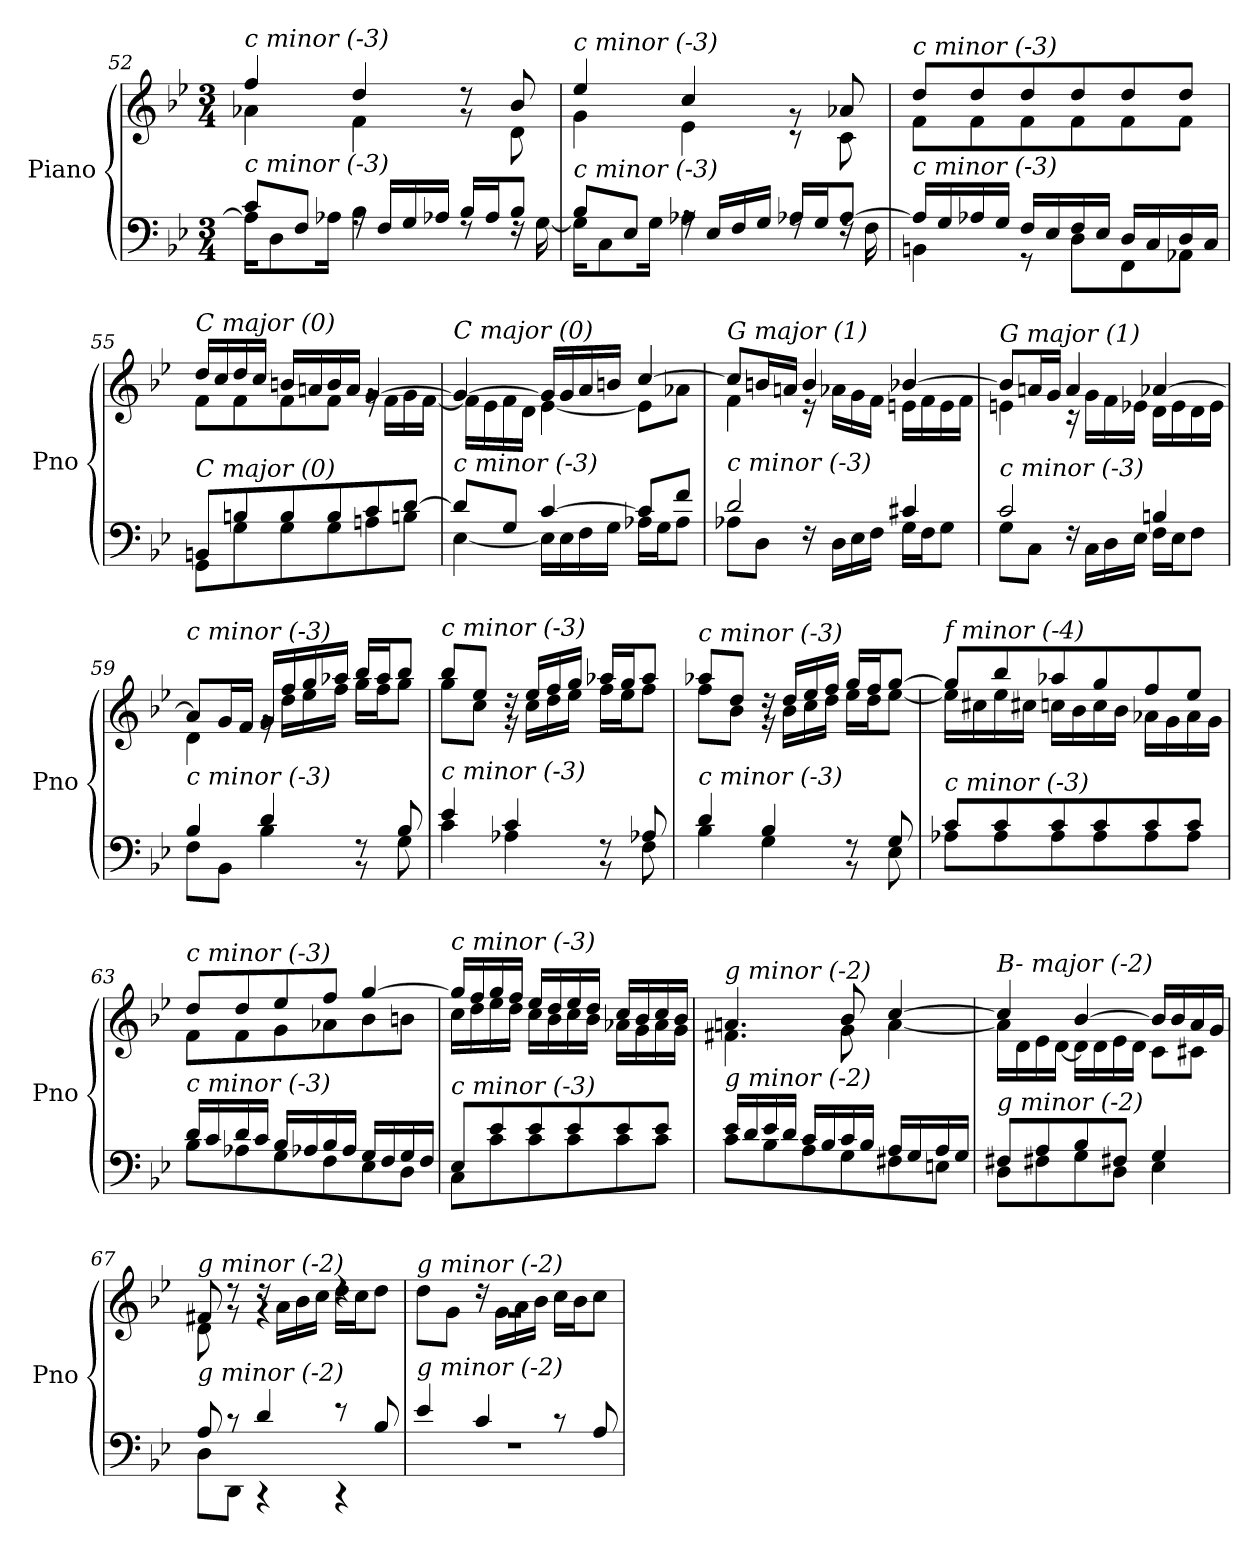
**kern	**kern
*part1	*part1
*staff2	*staff1
*I"Piano	*
*I'Pno	*
*clefF4	*clefG2
*k[b-e-]	*k[b-e-]
*M3/4	*M3/4
=52	=52
*^	*^
!	!	!LO:TX:i:t=c minor (-3)	!
!LO:TX:i:t=c minor (-3)	!	!	!
8c/L	16A-\KL]	4ff/	4a-X\
.	8D\	.	.
8F/J	.	.	.
.	16A-X\Jk	.	.
16rA	4B-\	4dd/	4f\
16F/LL	.	.	.
16G/	.	.	.
16A-X/JJ	.	.	.
16B-/LL	8rF	8rg	8rdd
16A-/J	.	.	.
8B-/J	16rF	8b-/	8d\
.	[16G\	.	.
=53	=53	=53	=53
!	!	!LO:TX:i:t=c minor (-3)	!
!LO:TX:i:t=c minor (-3)	!	!	!
8B-/L	16G\KL]	4ee-/	4g\
.	8C\	.	.
8E-/J	.	.	.
.	16G\Jk	.	.
16rA	4A-X\	4cc/	4e-\
16E-/LL	.	.	.
16F/	.	.	.
16G/JJ	.	.	.
16A-X/LL	8rF	8rg	8r
16G/J	.	.	.
[8A-/J	16rF	8a-X/	8c\
.	16F\	.	.
=54	=54	=54	=54
!	!	!LO:TX:i:t=c minor (-3)	!
!LO:TX:i:t=c minor (-3)	!	!	!
16A-/LL]	4BBn\	8dd/L	8f\L
16G/	.	.	.
16A-X/	.	8dd/	8f\
16G/JJ	.	.	.
16F/LL	8r	8dd/	8f\
16E-/	.	.	.
16F/	8D\L	8dd/	8f\
16E-/JJ	.	.	.
16D/LL	8FF\	8dd/	8f\
16C/	.	.	.
16D/	8AA-X\J	8dd/J	8f\J
16C/JJ	.	.	.
!!LO:LB:g=z	!!
=55	=55	=55	=55
!	!	!LO:TX:i:t=C major (0)	!
!LO:TX:i:t=C major (0)	!	!	!
8BBn/L	8GG\L	16dd/LL	8f\L
.	.	16cc/	.
8Bn/	8G\	16dd/	8f\
.	.	16cc/JJ	.
8B/	8G\	16bn/LL	8f\
.	.	16an/	.
8B/	8G\	16b/	8f\J
.	.	16a/JJ	.
8c/	8An\	[4g/	16rg
.	.	.	16f\LL
[8d/J	8Bn\J	.	16g\
.	.	.	[16f\JJ
=56	=56	=56	=56
!	!	!LO:TX:i:t=C major (0)	!
!LO:TX:i:t=c minor (-3)	!	!	!
8d/L]	[4E-\	4g/_	16f\LL]
.	.	.	16e-\
8G/J	.	.	16f\
.	.	.	16d\JJ
[4c/	16E-\LL]	16g/LL]	[4e-\
.	16E-\	16g/	.
.	16F\	16a/	.
.	16G\JJ	16bn/JJ	.
8c/L]	16A-X\LL	[4cc/	8e-\L]
.	16G\J	.	.
8f/J	8A-\J	.	8a-X\J
=57	=57	=57	=57
!	!	!LO:TX:i:t=G major (1)	!
!LO:TX:i:t=c minor (-3)	!	!	!
2d/	8A-X\L	8cc/L]	4f\
.	8D\J	16bn/L	.
.	.	16an/JJ	.
.	16rF	4b/	16r
.	16D\LL	.	16a-X\LL
.	16E-\	.	16g\
.	16F\JJ	.	16f\JJ
4c#Xi/	16G\LL	[4b-X/	16en\LL
.	16F\J	.	16f\
.	8G\J	.	16e\
.	.	.	16f\JJ
!!LO:PB:g=z	!!
=58	=58	=58	=58
!	!	!LO:TX:i:t=G major (1)	!
!LO:TX:i:t=c minor (-3)	!	!	!
2c/	8G\L	8b-/L]	4en\
.	8C\J	16an/L	.
.	.	16g/JJ	.
.	16rF	4a/	16r
.	16C\LL	.	16g\LL
.	16D\	.	16f\
.	16E-\JJ	.	16e-X\JJ
4Bni/	16F\LL	[4a-X/	16d\LL
.	16E-\J	.	16e-\
.	8F\J	.	16d\
.	.	.	16e-\JJ
=59	=59	=59	=59
!	!	!LO:TX:i:t=c minor (-3)	!
!LO:TX:i:t=c minor (-3)	!	!	!
4B-/	8F\L	8a-/L]	4d\
.	8BB-\J	16g/L	.
.	.	16f/JJ	.
4d/	4B-\	16g/LL	16rg
.	.	16ff/	16dd\LL
.	.	16gg/	16ee-\
.	.	16aa-X/JJ	16ff\JJ
8rBB	8rF	16bb-/LL	16gg\LL
.	.	16aa-/J	16ff\J
8B-/	8G\	8bb-/J	8gg\J
=60	=60	=60	=60
!	!	!LO:TX:i:t=c minor (-3)	!
!LO:TX:i:t=c minor (-3)	!	!	!
4e-/	4c\	8bb-/L	8gg\L
.	.	8ee-/J	8cc\J
4c/	4A-X\	16rg	16rdd
.	.	16ee-/LL	16cc\LL
.	.	16ff/	16dd\
.	.	16gg/JJ	16ee-\JJ
8rBB	8rF	16aa-X/LL	16ff\LL
.	.	16gg/J	16ee-\J
8A-X/	8F\	8aa-/J	8ff\J
!!LO:LB:g=z	!!
=61	=61	=61	=61
!	!	!LO:TX:i:t=c minor (-3)	!
!LO:TX:i:t=c minor (-3)	!	!	!
4d/	4B-\	8aa-X/L	8ff\L
.	.	8dd/J	8b-\J
4B-/	4G\	16rg	16rdd
.	.	16dd/LL	16b-\LL
.	.	16ee-/	16cc\
.	.	16ff/JJ	16dd\JJ
8rBB	8rF	16gg/LL	16ee-\LL
.	.	16ff/J	16dd\J
8G/	8E-\	[8gg/J	[8ee-\J
=62	=62	=62	=62
!	!	!LO:TX:i:t=f minor (-4)	!
!LO:TX:i:t=c minor (-3)	!	!	!
8c/L	8A-X\L	8gg/L]	16ee-\LL]
.	.	.	16cc#Xi\
8c/	8A-\	8bb-/	16ee-\
.	.	.	16cc#Xi\JJ
8c/	8A-\	8aa-X/	16cc\LL
.	.	.	16b-\
8c/	8A-\	8gg/	16cc\
.	.	.	16b-\JJ
8c/	8A-\	8ff/	16a-X\LL
.	.	.	16g\
8c/J	8A-\J	8ee-/J	16a-\
.	.	.	16g\JJ
=63	=63	=63	=63
!	!	!LO:TX:i:t=c minor (-3)	!
!LO:TX:i:t=c minor (-3)	!	!	!
16d/LL	8B-\L	8dd/L	8f\L
16c/	.	.	.
16d/	8A-X\	8dd/	8f\
16c/JJ	.	.	.
16B-/LL	8G\	8ee-/	8g\
16A-X/	.	.	.
16B-/	8F\	8ff/J	8a-X\
16A-/JJ	.	.	.
16G/LL	8E-\	[4gg/	8b-\
16F/	.	.	.
16G/	8D\J	.	8bn\J
16F/JJ	.	.	.
!!LO:LB:g=z	!!
=64	=64	=64	=64
!	!	!LO:TX:i:t=c minor (-3)	!
!LO:TX:i:t=c minor (-3)	!	!	!
8E-/L	8C\L	16gg/LL]	16cc\LL
.	.	16ff/	16dd\
8e-/	8c\	16gg/	16ee-\
.	.	16ff/JJ	16dd\JJ
8e-/	8c\	16ee-/LL	16cc\LL
.	.	16dd/	16b-\
8e-/	8c\	16ee-/	16cc\
.	.	16dd/JJ	16b-\JJ
8e-/	8c\	16cc/LL	16a-X\LL
.	.	16b-/	16g\
8e-/J	8c\J	16cc/	16a-\
.	.	16b-/JJ	16g\JJ
=65	=65	=65	=65
!	!	!LO:TX:i:t=g minor (-2)	!
!LO:TX:i:t=g minor (-2)	!	!	!
16e-/LL	8c\L	4.an/	4.f#X\
16d/	.	.	.
16e-/	8B-\	.	.
16d/JJ	.	.	.
16c/LL	8A\	.	.
16B-/	.	.	.
16c/	8G\	8b-/	8g\
16B-/JJ	.	.	.
16A/LL	8F#X\	[4cc/	[4a\
16G/	.	.	.
16A/	8En\J	.	.
16G/JJ	.	.	.
=66	=66	=66	=66
!	!	!LO:TX:i:t=B- major (-2)	!
!LO:TX:i:t=g minor (-2)	!	!	!
8F#X/L	8D\L	4cc/]	16a\LL]
.	.	.	16d\
8A/	8F#X\	.	16e-\
.	.	.	[16d\JJ
8B-/	8G\	[4b-/	16d\LL]
.	.	.	16d\
8F#X/J	8D\J	.	16e-\
.	.	.	16d\JJ
4G/	4E-\	16b-/LL]	8c\L
.	.	16b-/	.
.	.	16a/	8c#X\J
.	.	16g/JJ	.
!!LO:LB:g=z	!!
=67	=67	=67	=67
!	!	!LO:TX:i:t=g minor (-2)	!
!LO:TX:i:t=g minor (-2)	!	!	!
8A/	8D\L	8f#X/	8d\
8r	8DD\J	8rg	8rdd
4d/	4r	4rg	16rdd
.	.	.	16a\LL
.	.	.	16b-\
.	.	.	16cc\JJ
8r	4r	4rdd	16dd\LL
.	.	.	16cc\J
8B-/	.	.	8dd\J
=68	=68	=68	=68
!	!	!LO:TX:i:t=g minor (-2)	!
!LO:TX:i:t=g minor (-2)	!	!	!
4e-/	2.rF	2.rg	8dd\L
.	.	.	8g\J
4c/	.	.	16rdd
.	.	.	16g\LL
.	.	.	16a\
.	.	.	16b-\JJ
8r	.	.	16cc\LL
.	.	.	16b-\J
8A/	.	.	8cc\J
*v	*v	*	*
*	*v	*v
=	=
*-	*-
